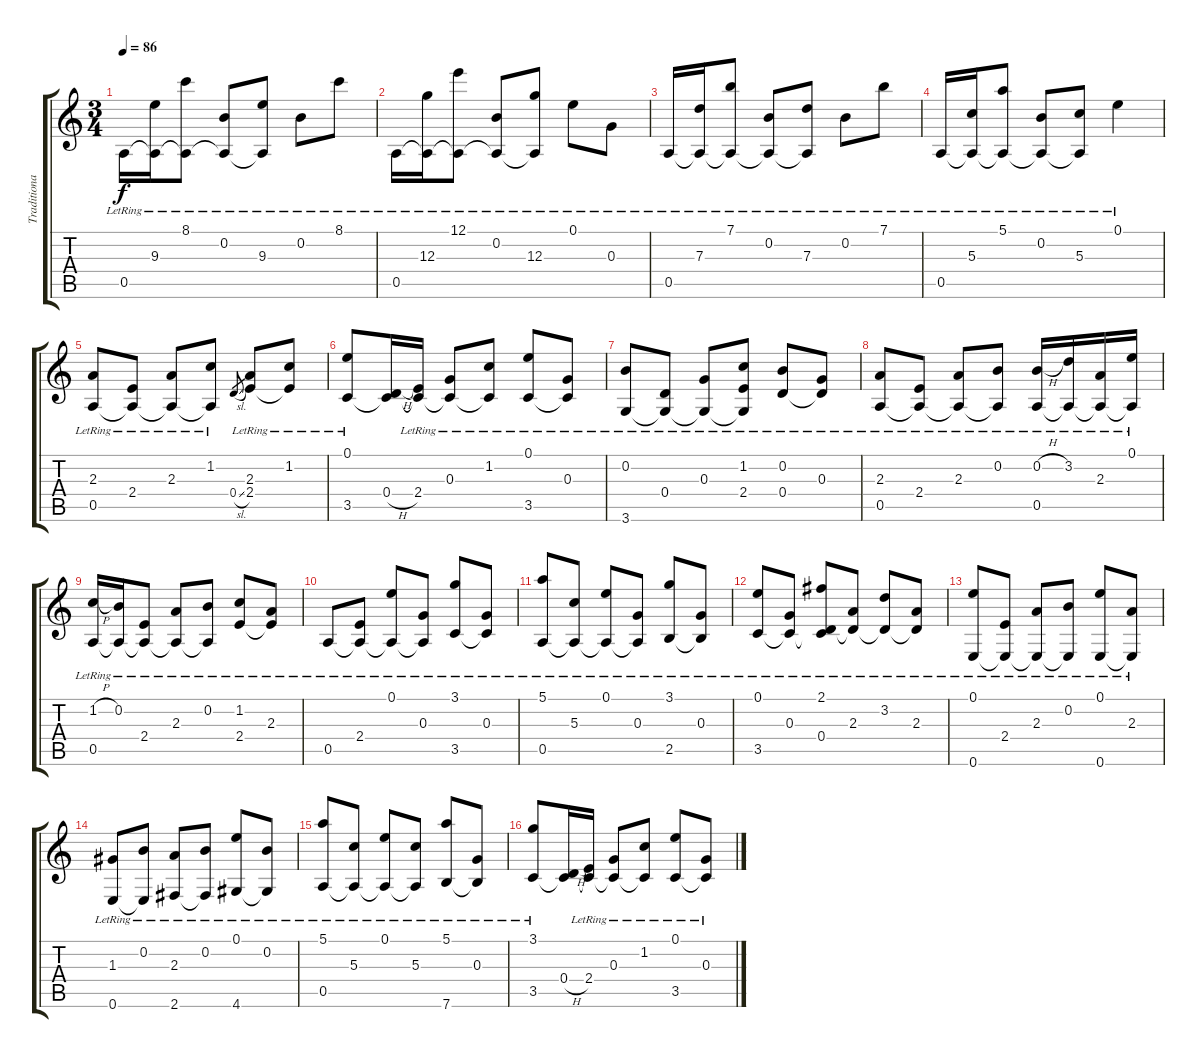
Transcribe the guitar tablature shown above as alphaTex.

\track ("Traditional" "Traditiona") {instrument acousticguitarsteel}
\staff {score tabs}
\tuning (E4 B3 G3 D3 A2 E2) {hide}
\ts (3 4)
\tempo 86
\clef g2
\ks c
0.5{lr}.16{dy f} (9.3{lr} 0.5{t}).16 (8.1{lr} 0.5{t}).8 (0.2{lr} 0.5{t}).8 (9.3{lr} 0.5{t}).8 0.2{lr}.8 8.1{lr}.8 |
0.5{lr}.16 (12.3{lr} 0.5{t}).16 (12.1{lr} 0.5{t}).8 (0.2{lr} 0.5{t}).8 (12.3{lr} 0.5{t}).8 0.1{lr}.8 0.3{lr}.8 |
0.5{lr}.16 (7.3{lr} 0.5{t}).16 (7.1{lr} 0.5{t}).8 (0.2{lr} 0.5{t}).8 (7.3{lr} 0.5{t}).8 0.2{lr}.8 7.1{lr}.8 |
0.5{lr}.16 (5.3{lr} 0.5{t}).16 (5.1{lr} 0.5{t}).8 (0.2{lr} 0.5{t}).8 (5.3{lr} 0.5{t}).8 0.1{lr}.4 |
(2.3{lr} 0.5{lr}).8 (2.4{lr} 0.5{t}).8 (2.3{lr} 0.5{t}).8 (1.2{lr} 0.5{t}).8 0.4{sl}.8{gr} (2.3{lr} 2.4{lr}).8 (1.2{lr} 2.4{t}).8 |
(0.1{lr} 3.5{lr}).8 (0.4{h} 3.5{t}).16 (2.4{lr} 3.5{t}).16 (0.3{lr} 3.5{t}).8 (1.2{lr} 3.5{t}).8 (0.1{lr} 3.5{lr}).8 (0.3{lr} 3.5{t}).8 |
(0.2{lr} 3.6{lr}).8 (0.4{lr} 3.6{t}).8 (0.3{lr} 3.6{t}).8 (1.2{lr} 2.4{lr} 3.6{t}).8 (0.2{lr} 0.4{lr}).8 (0.3{lr} 0.4{t}).8 |
(2.3{lr} 0.5{lr}).8 (2.4{lr} 0.5{t}).8 (2.3{lr} 0.5{t}).8 (0.2{lr} 0.5{t}).8 (0.2{h} 0.5{lr}).16 (3.2{lr} 0.5{t}).16 (2.3{lr} 0.5{t}).16 (0.1{lr} 0.5{t}).16 |
(1.2{h} 0.5{lr}).16 (0.2{lr} 0.5{t}).16 (2.4{lr} 0.5{t}).8 (2.3{lr} 0.5{t}).8 (0.2{lr} 0.5{t}).8 (1.2{lr} 2.4{lr}).8 (2.3{lr} 2.4{t}).8 |
0.5{lr}.8 (2.4{lr} 0.5{t}).8 (0.1{lr} 0.5{t}).8 (0.3{lr} 0.5{t}).8 (3.1{lr} 3.5{lr}).8 (0.3{lr} 3.5{t}).8 |
(5.1{lr} 0.5{lr}).8 (5.3{lr} 0.5{t}).8 (0.1{lr} 0.5{t}).8 (0.3{lr} 0.5{t}).8 (3.1{lr} 2.5{lr}).8 (0.3{lr} 2.5{t}).8 |
(0.1{lr} 3.5{lr}).8 (0.3{lr} 3.5{t}).8 (2.1{lr} 0.4{lr} 3.5{t}).8 (2.3{lr} 0.4{t}).8 (3.2{lr} 0.4{t}).8 (2.3{lr} 0.4{t}).8 |
(0.1{lr} 0.6{lr}).8 (2.4{lr} 0.6{t}).8 (2.3{lr} 0.6{t}).8 (0.2{lr} 0.6{t}).8 (0.1{lr} 0.6{lr}).8 (2.3{lr} 0.6{t}).8 |
(1.3{lr} 0.6{lr}).8 (0.2{lr} 0.6{t}).8 (2.3{lr} 2.6{lr}).8 (0.2{lr} 2.6{t}).8 (0.1{lr} 4.6{lr}).8 (0.2{lr} 4.6{t}).8 |
(5.1{lr} 0.5{lr}).8 (5.3{lr} 0.5{t}).8 (0.1{lr} 0.5{t}).8 (5.3{lr} 0.5{t}).8 (5.1{lr} 7.6{lr}).8 (0.3{lr} 7.6{t}).8 |
(3.1{lr} 3.5{lr}).8 (0.4{h} 3.5{t}).16 (2.4{lr} 3.5{t}).16 (0.3{lr} 3.5{t}).8 (1.2{lr} 3.5{t}).8 (0.1{lr} 3.5{lr}).8 (0.3{lr} 3.5{t}).8
